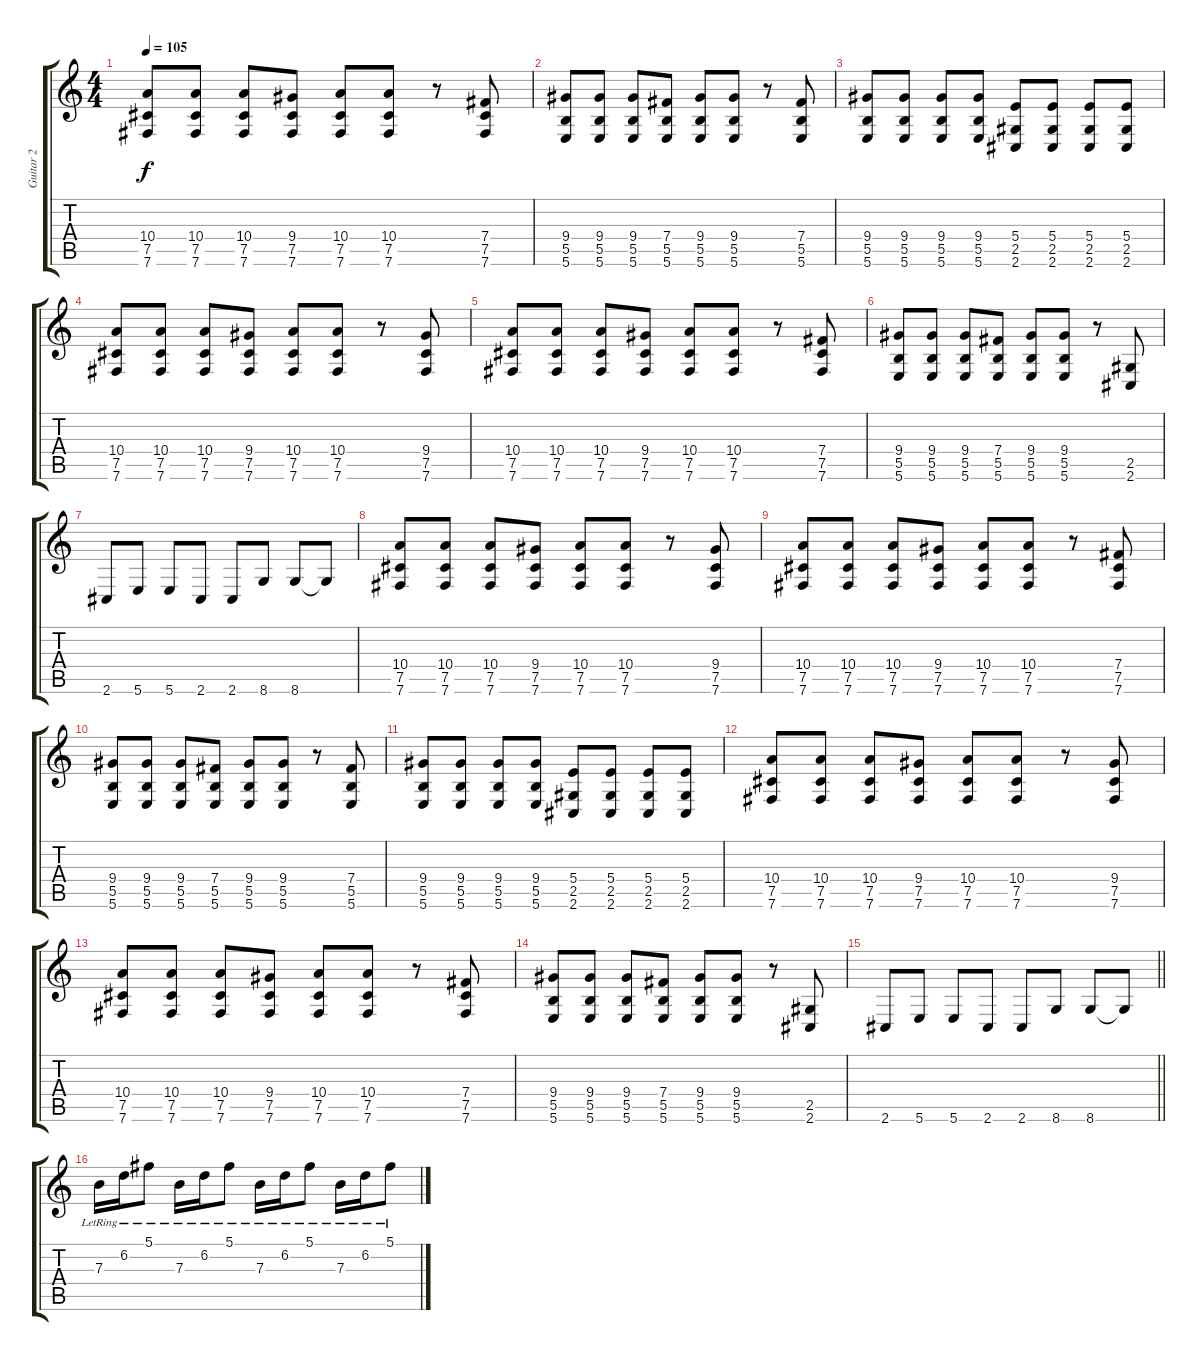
\track ("Guitar 2" "Guitar 2") {instrument overdrivenguitar}
\staff {score tabs}
\tuning (Db4 Ab3 E3 B2 Gb2 B1) {hide}
\ts (4 4)
\tempo 105
\clef g2
\ks c
(10.4 7.5 7.6).8{dy f} (10.4 7.5 7.6).8 (10.4 7.5 7.6).8 (9.4 7.5 7.6).8 (10.4 7.5 7.6).8 (10.4 7.5 7.6).8 r.8 (7.4 7.5 7.6).8 |
(9.4 5.5 5.6).8 (9.4 5.5 5.6).8 (9.4 5.5 5.6).8 (7.4 5.5 5.6).8 (9.4 5.5 5.6).8 (9.4 5.5 5.6).8 r.8 (7.4 5.5 5.6).8 |
(9.4 5.5 5.6).8 (9.4 5.5 5.6).8 (9.4 5.5 5.6).8 (9.4 5.5 5.6).8 (5.4 2.5 2.6).8 (5.4 2.5 2.6).8 (5.4 2.5 2.6).8 (5.4 2.5 2.6).8 |
(10.4 7.5 7.6).8 (10.4 7.5 7.6).8 (10.4 7.5 7.6).8 (9.4 7.5 7.6).8 (10.4 7.5 7.6).8 (10.4 7.5 7.6).8 r.8 (9.4 7.5 7.6).8 |
(10.4 7.5 7.6).8 (10.4 7.5 7.6).8 (10.4 7.5 7.6).8 (9.4 7.5 7.6).8 (10.4 7.5 7.6).8 (10.4 7.5 7.6).8 r.8 (7.4 7.5 7.6).8 |
(9.4 5.5 5.6).8 (9.4 5.5 5.6).8 (9.4 5.5 5.6).8 (7.4 5.5 5.6).8 (9.4 5.5 5.6).8 (9.4 5.5 5.6).8 r.8 (2.5 2.6).8 |
2.6.8 5.6.8 5.6.8 2.6.8 2.6.8 8.6.8 8.6.8 8.6{t}.8 |
(10.4 7.5 7.6).8 (10.4 7.5 7.6).8 (10.4 7.5 7.6).8 (9.4 7.5 7.6).8 (10.4 7.5 7.6).8 (10.4 7.5 7.6).8 r.8 (9.4 7.5 7.6).8 |
(10.4 7.5 7.6).8 (10.4 7.5 7.6).8 (10.4 7.5 7.6).8 (9.4 7.5 7.6).8 (10.4 7.5 7.6).8 (10.4 7.5 7.6).8 r.8 (7.4 7.5 7.6).8 |
(9.4 5.5 5.6).8 (9.4 5.5 5.6).8 (9.4 5.5 5.6).8 (7.4 5.5 5.6).8 (9.4 5.5 5.6).8 (9.4 5.5 5.6).8 r.8 (7.4 5.5 5.6).8 |
(9.4 5.5 5.6).8 (9.4 5.5 5.6).8 (9.4 5.5 5.6).8 (9.4 5.5 5.6).8 (5.4 2.5 2.6).8 (5.4 2.5 2.6).8 (5.4 2.5 2.6).8 (5.4 2.5 2.6).8 |
(10.4 7.5 7.6).8 (10.4 7.5 7.6).8 (10.4 7.5 7.6).8 (9.4 7.5 7.6).8 (10.4 7.5 7.6).8 (10.4 7.5 7.6).8 r.8 (9.4 7.5 7.6).8 |
(10.4 7.5 7.6).8 (10.4 7.5 7.6).8 (10.4 7.5 7.6).8 (9.4 7.5 7.6).8 (10.4 7.5 7.6).8 (10.4 7.5 7.6).8 r.8 (7.4 7.5 7.6).8 |
(9.4 5.5 5.6).8 (9.4 5.5 5.6).8 (9.4 5.5 5.6).8 (7.4 5.5 5.6).8 (9.4 5.5 5.6).8 (9.4 5.5 5.6).8 r.8 (2.5 2.6).8 |
\barLineRight lightlight
2.6.8 5.6.8 5.6.8 2.6.8 2.6.8 8.6.8 8.6.8 8.6{t}.8 |
\section ("" "")
7.3{lr}.16{volume 7 instrument electricguitarjazz} 6.2{lr}.16 5.1{lr}.8 7.3{lr}.16 6.2{lr}.16 5.1{lr}.8 7.3{lr}.16 6.2{lr}.16 5.1{lr}.8 7.3{lr}.16 6.2{lr}.16 5.1{lr}.8
